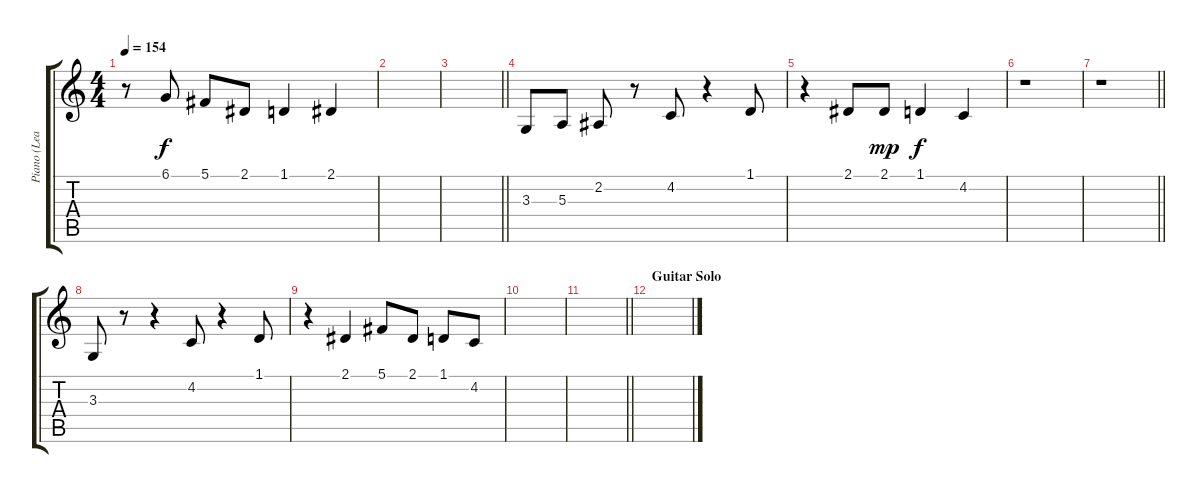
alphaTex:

\track ("Piano (Lead)" "Piano (Lea") {instrument acousticgrandpiano}
\staff {score tabs}
\tuning (Db4 Ab3 E3 B2 Gb2 B1) {hide}
\ts (4 4)
\tempo 154
\clef g2
\ks c
r.8{dy f} 6.1.8 5.1.8 2.1.8 1.1.4 2.1.4 |
|
\barLineRight lightlight
|
3.3.8 5.3.8 2.2.8 r.8 4.2.8 r.4 1.1.8 |
r.4 2.1.8 2.1.8{dy mp} 1.1.4{dy f} 4.2.4 |
r.1 |
\barLineRight lightlight
r.1 |
3.3.8 r.8 r.4 4.2.8 r.4 1.1.8 |
r.4 2.1.4 5.1.8 2.1.8 1.1.8 4.2.8 |
|
\barLineRight lightlight
|
\section ("" "Guitar Solo")
